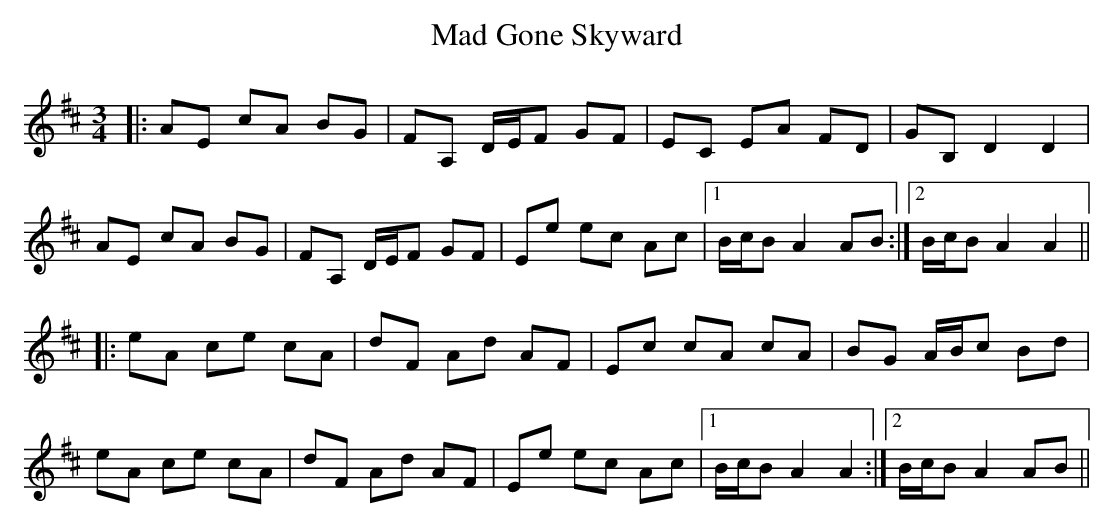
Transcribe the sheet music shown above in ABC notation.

X:1
T: Mad Gone Skyward
M: 3/4
L: 1/8
K: Amix
|: AE cA BG | FA, D/E/F GF | EC EA FD | GB, D2 D2 |
AE cA BG | FA, D/E/F GF | Ee ec Ac |1 B/c/B A2 AB :|2 B/c/B A2 A2 ||
|: eA ce cA | dF Ad AF | Ec cA cA | BG A/B/c Bd |
eA ce cA | dF Ad AF | Ee ec Ac |1 B/c/B A2 A2 :|2 B/c/B A2 AB ||
